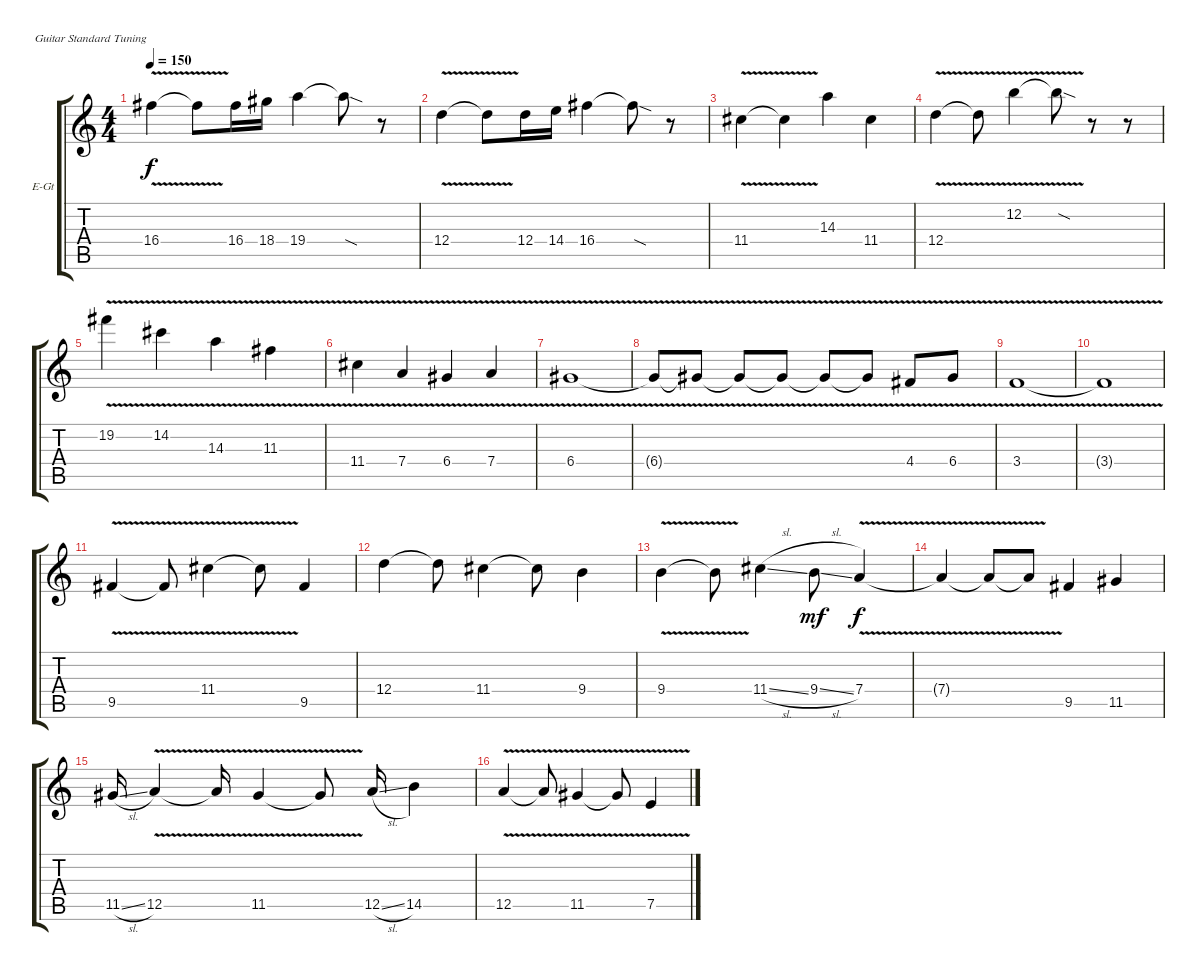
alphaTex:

\defaultSystemsLayout 4
\bracketExtendMode groupsimilarinstruments
\firstSystemTrackNameOrientation horizontal
\otherSystemsTrackNameOrientation horizontal
\track ("Electric Guitar" "E-Gt") {instrument overdrivenguitar}
\staff {score tabs}
\tuning (E4 B3 G3 D3 A2 E2)
\ts (4 4)
\tempo 150
\clef g2
\ks c
16.4{v}.4{dy f} 16.4{v t}.8 16.4.16 18.4.16 19.4.4 19.4{sod t}.8 r.8 |
12.4{v}.4 12.4{v t}.8 12.4.16 14.4.16 16.4.4 16.4{sod t}.8 r.8 |
11.4{v}.4 11.4{v t}.4 14.3.4 11.4.4 |
12.4{v}.4 12.4{v t}.8 12.2{v}.4 12.2{v sod t}.8 r.8 r.8 |
19.2{v}.4 14.2{v}.4 14.3{v}.4 11.3{v}.4 |
11.4{v}.4 7.4{v}.4 6.4{v}.4 7.4{v}.4 |
6.4{v}.1 |
6.4{v t}.8 6.4{v t}.8 6.4{v t}.8 6.4{v t}.8 6.4{v t}.8 6.4{v t}.8 4.4{v}.8 6.4{v}.8 |
3.4{v}.1 |
3.4{v t}.1 |
9.5{v}.4 9.5{v t}.8 11.4{v}.4 11.4{v t}.8 9.5.4 |
12.4.4 12.4{t}.8 11.4.4 11.4{t}.8 9.4.4 |
9.4{v}.4 9.4{v t}.8 11.4{sl}.4 9.4{sl}.8{dy mf} 7.4{v}.4{dy f} |
7.4{v t}.4 7.4{v t}.8 7.4{v t}.8 9.5.4 11.5.4 |
11.5{sl}.16 12.5{v}.4 12.5{v t}.16 11.5{v}.4 11.5{v t}.8 12.5{sl}.16 14.5.4 |
12.5{v}.4 12.5{v t}.8 11.5{v}.4 11.5{v t}.8 7.5{v}.4
